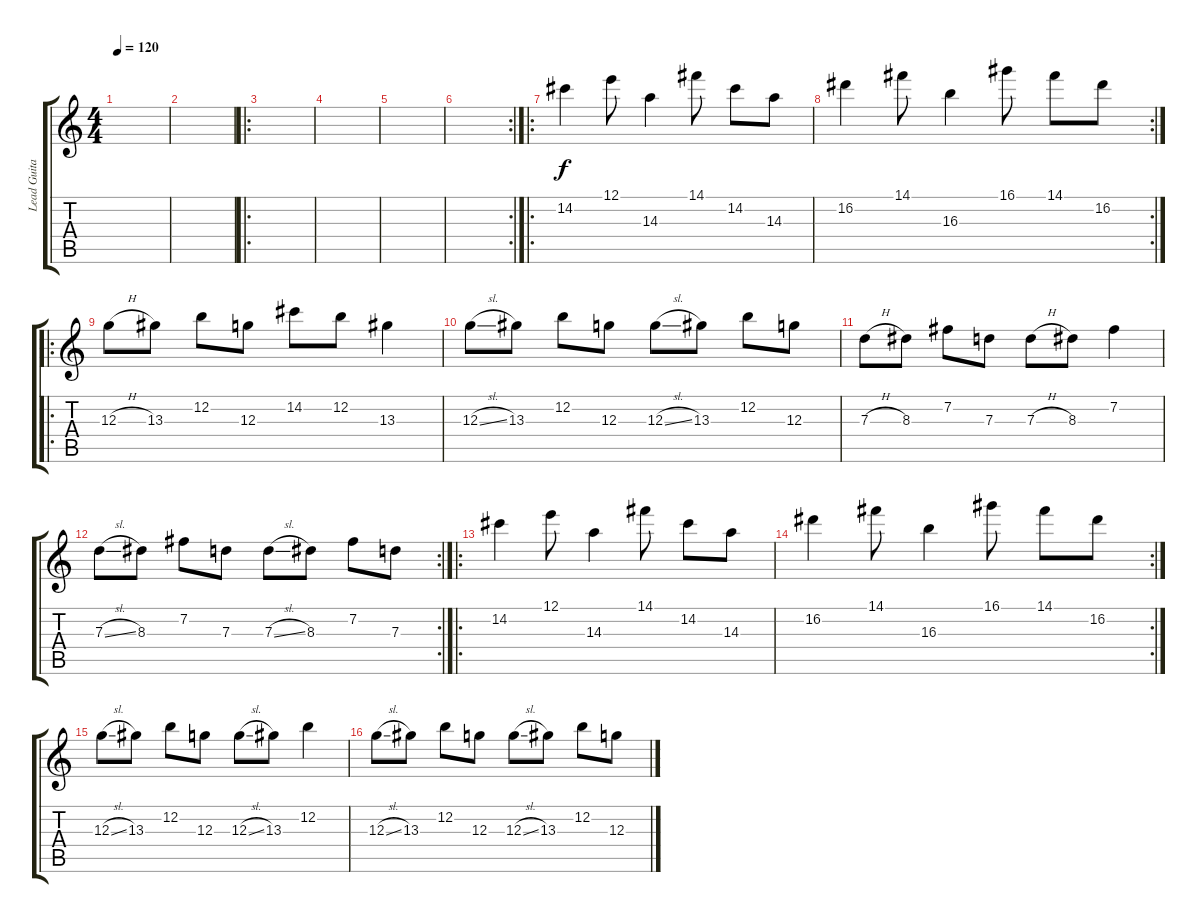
\track ("Lead Guitar" "Lead Guita") {instrument electricguitarjazz}
\staff {score tabs}
\tuning (E4 B3 G3 D3 A2 E2) {hide}
\ts (4 4)
\tempo 120
\clef g2
\ks c
|
|
\ro
|
|
|
\rc 2
|
\ro
14.2.4 12.1.8 14.3.4 14.1.8 14.2.8 14.3.8 |
\rc 2
16.2.4 14.1.8 16.3.4 16.1.8 14.1.8 16.2.8 |
\ro
12.3{h}.8 13.3.8 12.2.8 12.3.8 14.2.8 12.2.8 13.3.4 |
12.3{sl}.8 13.3.8 12.2.8 12.3.8 12.3{sl}.8 13.3.8 12.2.8 12.3.8 |
7.3{h}.8 8.3.8 7.2.8 7.3.8 7.3{h}.8 8.3.8 7.2.4 |
\rc 2
7.3{sl}.8 8.3.8 7.2.8 7.3.8 7.3{sl}.8 8.3.8 7.2.8 7.3.8 |
\ro
14.2.4 12.1.8 14.3.4 14.1.8 14.2.8 14.3.8 |
\rc 2
16.2.4 14.1.8 16.3.4 16.1.8 14.1.8 16.2.8 |
12.3{sl}.8 13.3.8 12.2.8 12.3.8 12.3{sl}.8 13.3.8 12.2.4 |
12.3{sl}.8 13.3.8 12.2.8 12.3.8 12.3{sl}.8 13.3.8 12.2.8 12.3.8
